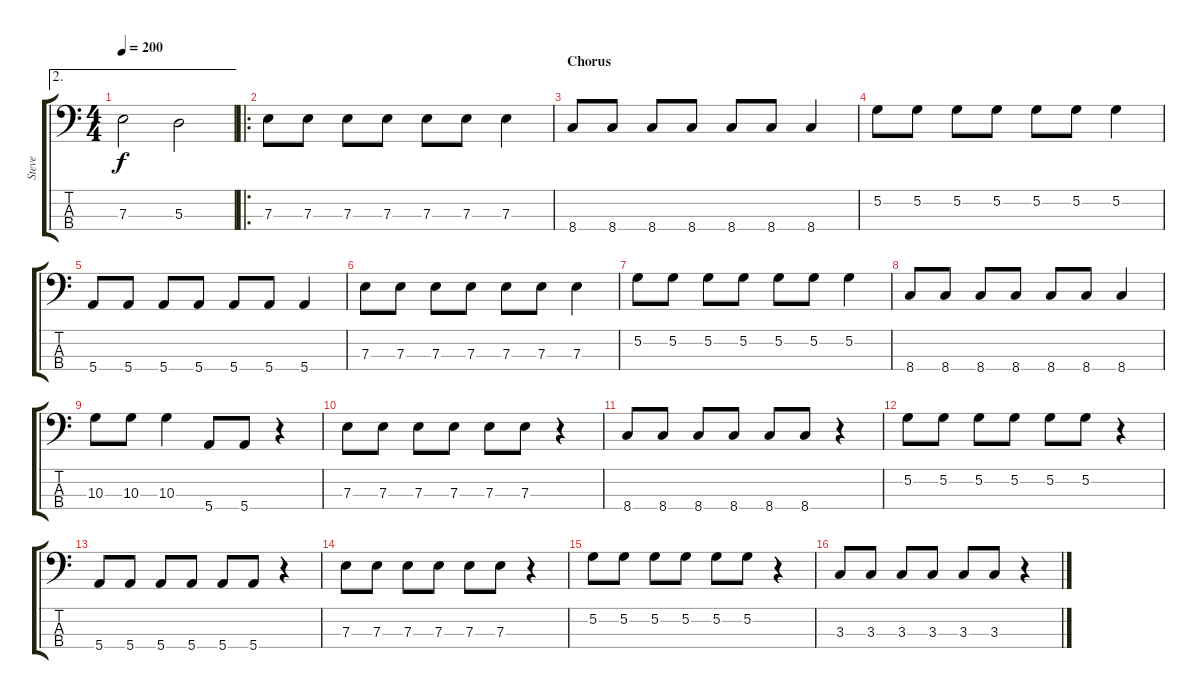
\track ("Steve" "Steve") {instrument electricbassfinger}
\staff {score tabs}
\tuning (G2 D2 A1 E1) {hide}
\ae 2
\ts (4 4)
\tempo 200
\clef f4
\ks c
7.3{t}.2{dy f} 5.3.2 |
\ro
7.3.8 7.3.8 7.3.8 7.3.8 7.3.8 7.3.8 7.3.4 |
\section ("" "Chorus")
8.4.8 8.4.8 8.4.8 8.4.8 8.4.8 8.4.8 8.4.4 |
5.2.8 5.2.8 5.2.8 5.2.8 5.2.8 5.2.8 5.2.4 |
5.4.8 5.4.8 5.4.8 5.4.8 5.4.8 5.4.8 5.4.4 |
7.3.8 7.3.8 7.3.8 7.3.8 7.3.8 7.3.8 7.3.4 |
5.2.8 5.2.8 5.2.8 5.2.8 5.2.8 5.2.8 5.2.4 |
8.4.8 8.4.8 8.4.8 8.4.8 8.4.8 8.4.8 8.4.4 |
10.3.8 10.3.8 10.3.4 5.4.8 5.4.8 r.4 |
7.3.8 7.3.8 7.3.8 7.3.8 7.3.8 7.3.8 r.4 |
8.4.8 8.4.8 8.4.8 8.4.8 8.4.8 8.4.8 r.4 |
5.2.8 5.2.8 5.2.8 5.2.8 5.2.8 5.2.8 r.4 |
5.4.8 5.4.8 5.4.8 5.4.8 5.4.8 5.4.8 r.4 |
7.3.8 7.3.8 7.3.8 7.3.8 7.3.8 7.3.8 r.4 |
5.2.8 5.2.8 5.2.8 5.2.8 5.2.8 5.2.8 r.4 |
3.3.8 3.3.8 3.3.8 3.3.8 3.3.8 3.3.8 r.4
